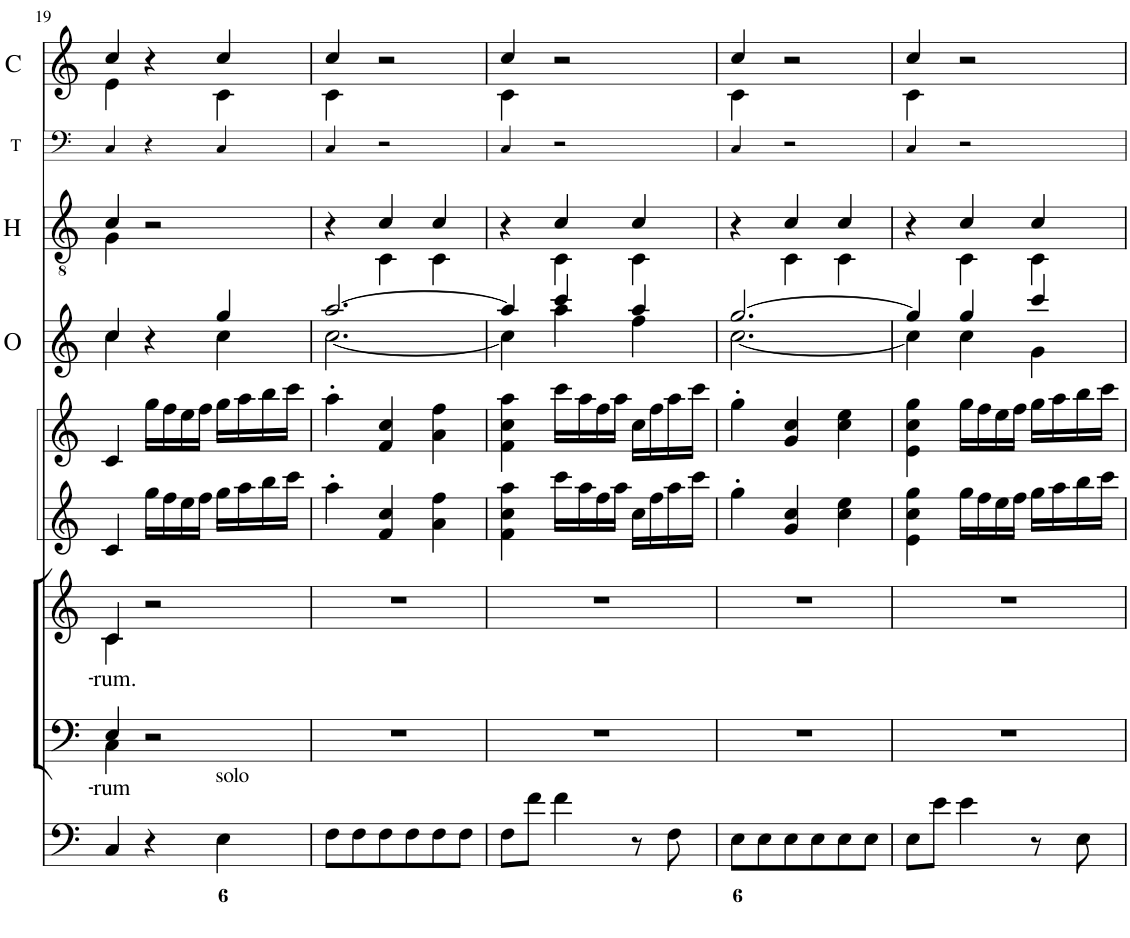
**kern	**kern	**text	**kern	**text	**kern	**kern	**kern	**kern	**kern	**kern
*part9	*part8	*part8	*part7	*part7	*part6	*part5	*part4	*part3	*part2	*part1
*staff9	*staff8	*staff8	*staff7	*staff7	*staff6	*staff5	*staff4	*staff3	*staff2	*staff1
*I"Organ	*I"Voice	*	*I"Voice	*	*I"Violin	*I"Violini	*I"Oboi	*I"Corni in C basso	*I"Timpani	*I"Clarini
*	*	*	*	*	*I'Vln	*I'Vln	*I'O	*	*I'T	*I'C
!!LO:PB:g=z
*clefF4	*clefF4	*	*clefG2	*	*clefG2	*clefG2	*clefG2	*clefGv2	*clefF4	*clefG2
*	*	*	*	*	*	*	*	*Trd7c12	*	*
*k[]	*k[]	*	*k[]	*	*k[]	*k[]	*k[]	*k[]	*k[]	*k[]
*M3/4	*M3/4	*	*M3/4	*	*M3/4	*M3/4	*M3/4	*M3/4	*M3/4	*M3/4
=19	=19	=19	=19	=19	=19	=19	=19	=19	=19	=19
!	!	!LO:LY:b	!	!LO:LY:b	!	!	!	!	!	!
*	*^	*	*^	*	*	*	*^	*^	*	*^
4C/	4E/	4C\	-rum	4c/	4c\	-rum.	4c/	4c/	4cc/	4cc\	4c/	4G\	4C/	4cc/	4e\
4r	2r	2ryy	.	2r	2ryy	.	16gg\LL	16gg\LL	4r	4ryy	2r	2ryy	4r	4r	4ryy
.	.	.	.	.	.	.	16ff\	16ff\	.	.	.	.	.	.	.
.	.	.	.	.	.	.	16ee\	16ee\	.	.	.	.	.	.	.
.	.	.	.	.	.	.	16ff\JJ	16ff\JJ	.	.	.	.	.	.	.
!LO:TX:a:t=solo	!	!	!	!	!	!	!	!	!	!	!	!	!	!	!
4E\	.	.	.	.	.	.	16gg\LL	16gg\LL	4gg/	4cc\	.	.	4C/	4cc/	4c\
.	.	.	.	.	.	.	16aa\	16aa\	.	.	.	.	.	.	.
.	.	.	.	.	.	.	16bb\	16bb\	.	.	.	.	.	.	.
.	.	.	.	.	.	.	16ccc\JJ	16ccc\JJ	.	.	.	.	.	.	.
*	*v	*v	*	*	*	*	*	*	*	*	*	*	*	*	*
*	*	*	*v	*v	*	*	*	*	*	*	*	*	*	*
=20	=20	=20	=20	=20	=20	=20	=20	=20	=20	=20	=20	=20	=20
8F\L	2.r	.	2.r	.	4aa'\	4aa'\	[2.aa/	[2.cc\	4r	4ryy	4C/	4cc/	4c\
8F\	.	.	.	.	.	.	.	.	.	.	.	.	.
8F\	.	.	.	.	4f/ 4cc/	4f/ 4cc/	.	.	4c/	4C\	2r	2r	2ryy
8F\	.	.	.	.	.	.	.	.	.	.	.	.	.
8F\	.	.	.	.	4a\ 4ff\	4a\ 4ff\	.	.	4c/	4C\	.	.	.
8F\J	.	.	.	.	.	.	.	.	.	.	.	.	.
=21	=21	=21	=21	=21	=21	=21	=21	=21	=21	=21	=21	=21	=21
8F\L	2.r	.	2.r	.	4f\ 4cc\ 4aa\	4f\ 4cc\ 4aa\	4aa/]	4cc\]	4r	4ryy	4C/	4cc/	4c\
8f\J	.	.	.	.	.	.	.	.	.	.	.	.	.
4f\	.	.	.	.	16ccc\LL	16ccc\LL	4ccc/	4aa\	4c/	4C\	2r	2r	2ryy
.	.	.	.	.	16aa\	16aa\	.	.	.	.	.	.	.
.	.	.	.	.	16ff\	16ff\	.	.	.	.	.	.	.
.	.	.	.	.	16aa\JJ	16aa\JJ	.	.	.	.	.	.	.
8r	.	.	.	.	16cc\LL	16cc\LL	4aa/	4ff\	4c/	4C\	.	.	.
.	.	.	.	.	16ff\	16ff\	.	.	.	.	.	.	.
8F\	.	.	.	.	16aa\	16aa\	.	.	.	.	.	.	.
.	.	.	.	.	16ccc\JJ	16ccc\JJ	.	.	.	.	.	.	.
=22	=22	=22	=22	=22	=22	=22	=22	=22	=22	=22	=22	=22	=22
8E\L	2.r	.	2.r	.	4gg'\	4gg'\	[2.gg/	[2.cc\	4r	4ryy	4C/	4cc/	4c\
8E\	.	.	.	.	.	.	.	.	.	.	.	.	.
8E\	.	.	.	.	4g/ 4cc/	4g/ 4cc/	.	.	4c/	4C\	2r	2r	2ryy
8E\	.	.	.	.	.	.	.	.	.	.	.	.	.
8E\	.	.	.	.	4cc\ 4ee\	4cc\ 4ee\	.	.	4c/	4C\	.	.	.
8E\J	.	.	.	.	.	.	.	.	.	.	.	.	.
=23	=23	=23	=23	=23	=23	=23	=23	=23	=23	=23	=23	=23	=23
8E\L	2.r	.	2.r	.	4e\ 4cc\ 4gg\	4e\ 4cc\ 4gg\	4gg/]	4cc\]	4r	4ryy	4C/	4cc/	4c\
8e\J	.	.	.	.	.	.	.	.	.	.	.	.	.
4e\	.	.	.	.	16gg\LL	16gg\LL	4gg/	4cc\	4c/	4C\	2r	2r	2ryy
.	.	.	.	.	16ff\	16ff\	.	.	.	.	.	.	.
.	.	.	.	.	16ee\	16ee\	.	.	.	.	.	.	.
.	.	.	.	.	16ff\JJ	16ff\JJ	.	.	.	.	.	.	.
8r	.	.	.	.	16gg\LL	16gg\LL	4ccc/	4g\	4c/	4C\	.	.	.
.	.	.	.	.	16aa\	16aa\	.	.	.	.	.	.	.
8E\	.	.	.	.	16bb\	16bb\	.	.	.	.	.	.	.
.	.	.	.	.	16ccc\JJ	16ccc\JJ	.	.	.	.	.	.	.
*	*	*	*	*	*	*	*v	*v	*	*	*	*v	*v
*	*	*	*	*	*	*	*	*v	*v	*	*
=	=	=	=	=	=	=	=	=	=	=
*-	*-	*-	*-	*-	*-	*-	*-	*-	*-	*-
